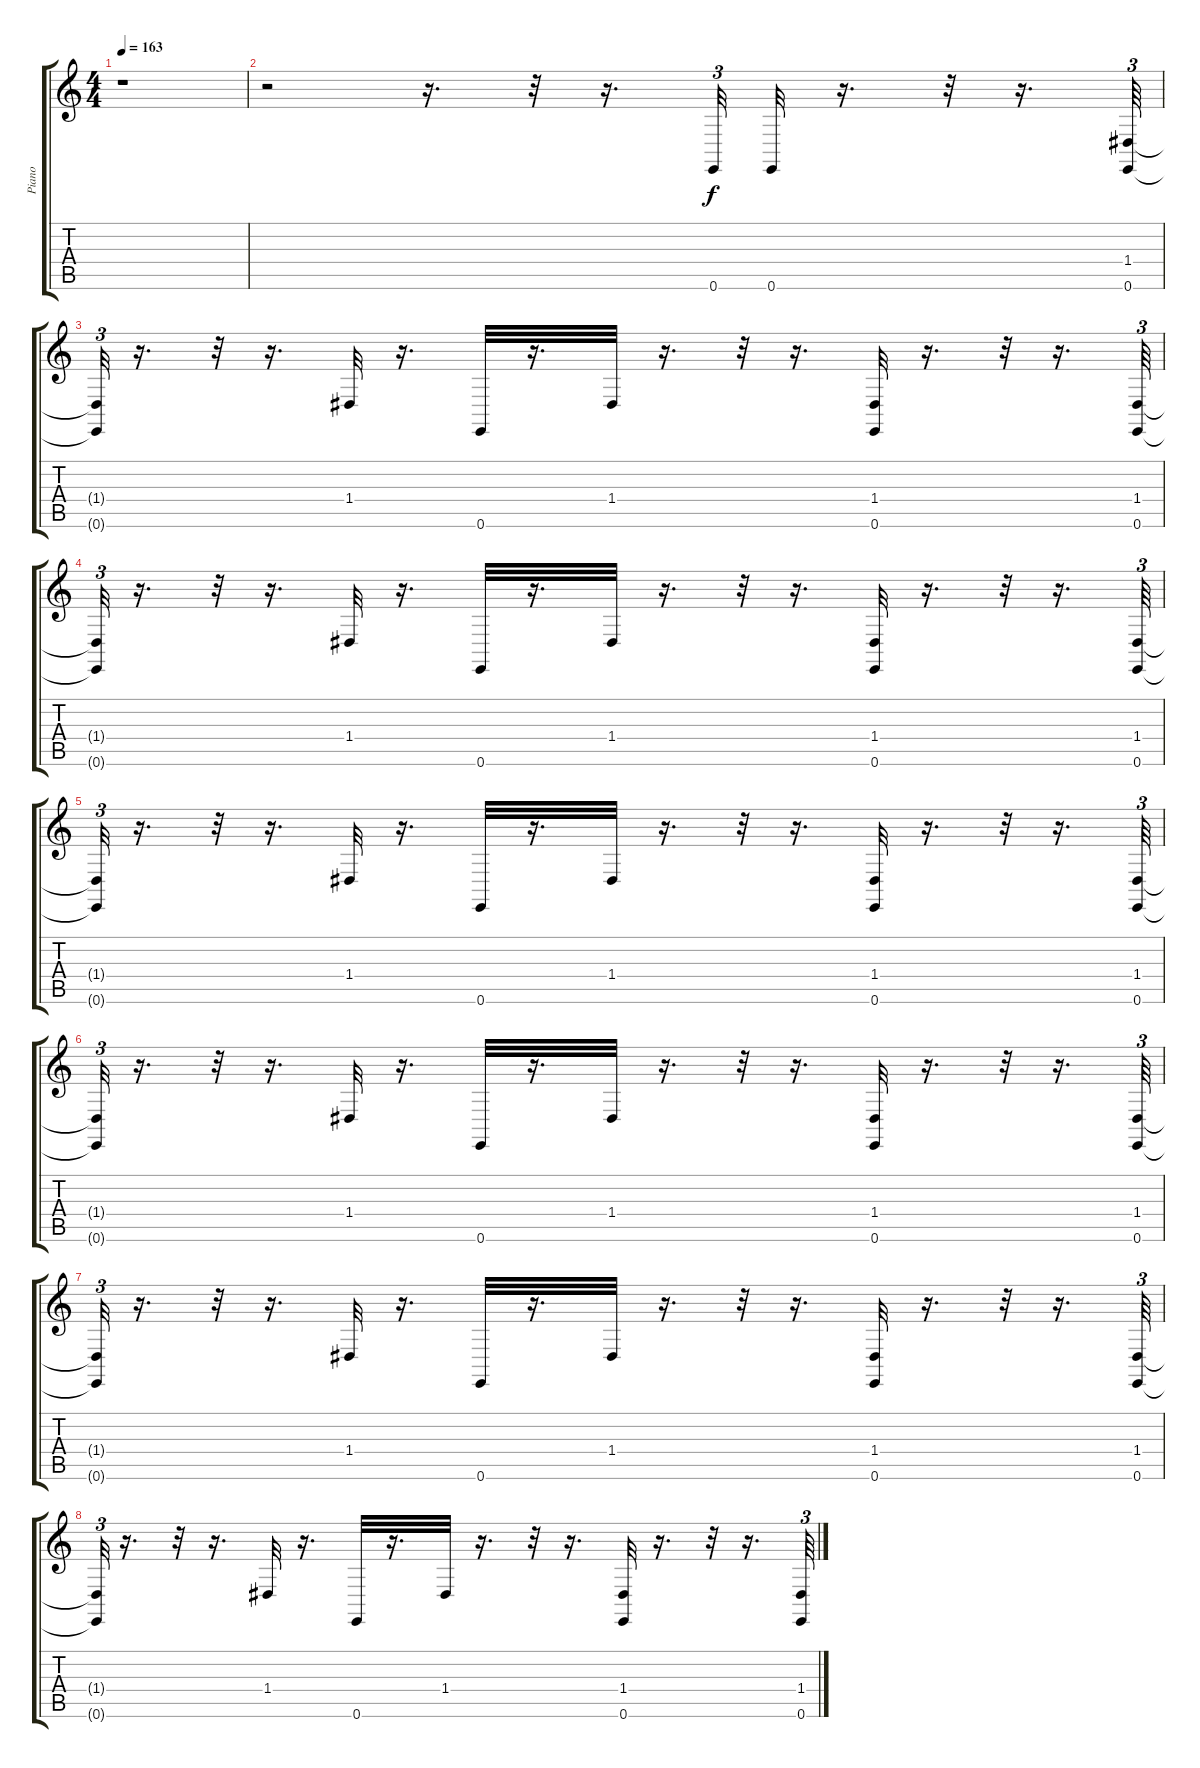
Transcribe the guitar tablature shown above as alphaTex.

\track ("Piano" "Piano") {instrument acousticgrandpiano}
\staff {score tabs}
\tuning (E4 B3 G3 D3 A2 E2) {hide}
\ts (4 4)
\tempo 163
\clef g2
\ks c
r.1{dy f instrument acousticgrandpiano} |
r.2 r.16{d} r.32 r.16{d} 0.6.32{tu (3 2)} 0.6.32 r.16{d} r.32 r.16{d} (1.4 0.6).64{tu (3 2)} |
(1.4{t} 0.6{t}).32{tu (3 2)} r.16{d} r.32 r.16{d} 1.4.32 r.16{d} 0.6.32 r.16{d} 1.4.32 r.16{d} r.32 r.16{d} (1.4 0.6).32 r.16{d} r.32 r.16{d} (1.4 0.6).64{tu (3 2)} |
(1.4{t} 0.6{t}).32{tu (3 2)} r.16{d} r.32 r.16{d} 1.4.32 r.16{d} 0.6.32 r.16{d} 1.4.32 r.16{d} r.32 r.16{d} (1.4 0.6).32 r.16{d} r.32 r.16{d} (1.4 0.6).64{tu (3 2)} |
(1.4{t} 0.6{t}).32{tu (3 2)} r.16{d} r.32 r.16{d} 1.4.32 r.16{d} 0.6.32 r.16{d} 1.4.32 r.16{d} r.32 r.16{d} (1.4 0.6).32 r.16{d} r.32 r.16{d} (1.4 0.6).64{tu (3 2)} |
(1.4{t} 0.6{t}).32{tu (3 2)} r.16{d} r.32 r.16{d} 1.4.32 r.16{d} 0.6.32 r.16{d} 1.4.32 r.16{d} r.32 r.16{d} (1.4 0.6).32 r.16{d} r.32 r.16{d} (1.4 0.6).64{tu (3 2)} |
(1.4{t} 0.6{t}).32{tu (3 2)} r.16{d} r.32 r.16{d} 1.4.32 r.16{d} 0.6.32 r.16{d} 1.4.32 r.16{d} r.32 r.16{d} (1.4 0.6).32 r.16{d} r.32 r.16{d} (1.4 0.6).64{tu (3 2)} |
(1.4{t} 0.6{t}).32{tu (3 2)} r.16{d} r.32 r.16{d} 1.4.32 r.16{d} 0.6.32 r.16{d} 1.4.32 r.16{d} r.32 r.16{d} (1.4 0.6).32 r.16{d} r.32 r.16{d} (1.4 0.6).64{tu (3 2)}
